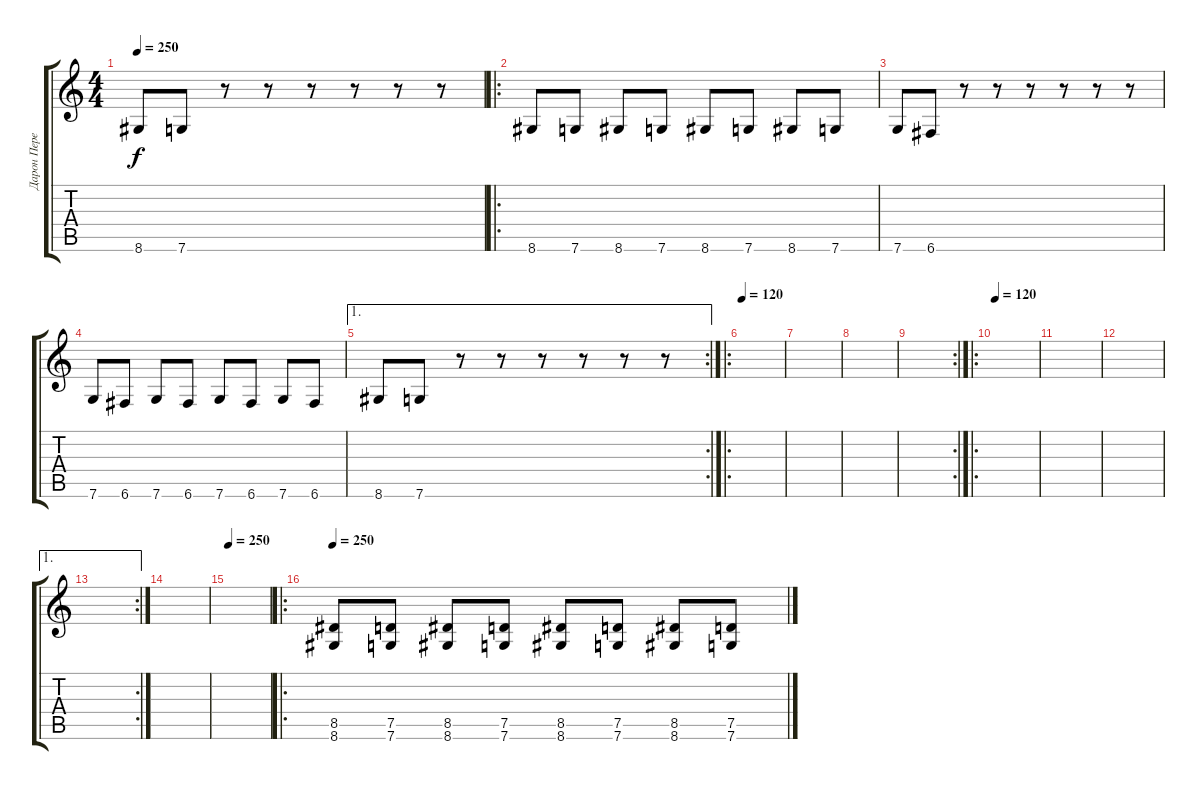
\track ("Дарон Перегруз" "Дарон Пере") {instrument distortionguitar}
\staff {score tabs}
\tuning (D4 A3 F3 C3 G2 C2) {hide}
\ts (4 4)
\tempo 250
\clef g2
\ks c
8.6.8{dy f} 7.6.8 r.8 r.8 r.8 r.8 r.8 r.8 |
\ro
8.6.8 7.6.8 8.6.8 7.6.8 8.6.8 7.6.8 8.6.8 7.6.8 |
7.6.8 6.6.8 r.8 r.8 r.8 r.8 r.8 r.8 |
7.6.8 6.6.8 7.6.8 6.6.8 7.6.8 6.6.8 7.6.8 6.6.8 |
\ae 1
\rc 2
8.6.8 7.6.8 r.8 r.8 r.8 r.8 r.8 r.8 |
\ro
\tempo 120
|
|
|
\rc 2
|
\ro
\tempo 120
|
|
|
\ae 1
\rc 2
|
|
\tempo 250
|
\ro
\tempo 250
(8.5 8.6).8 (7.5 7.6).8 (8.5 8.6).8 (7.5 7.6).8 (8.5 8.6).8 (7.5 7.6).8 (8.5 8.6).8 (7.5 7.6).8
